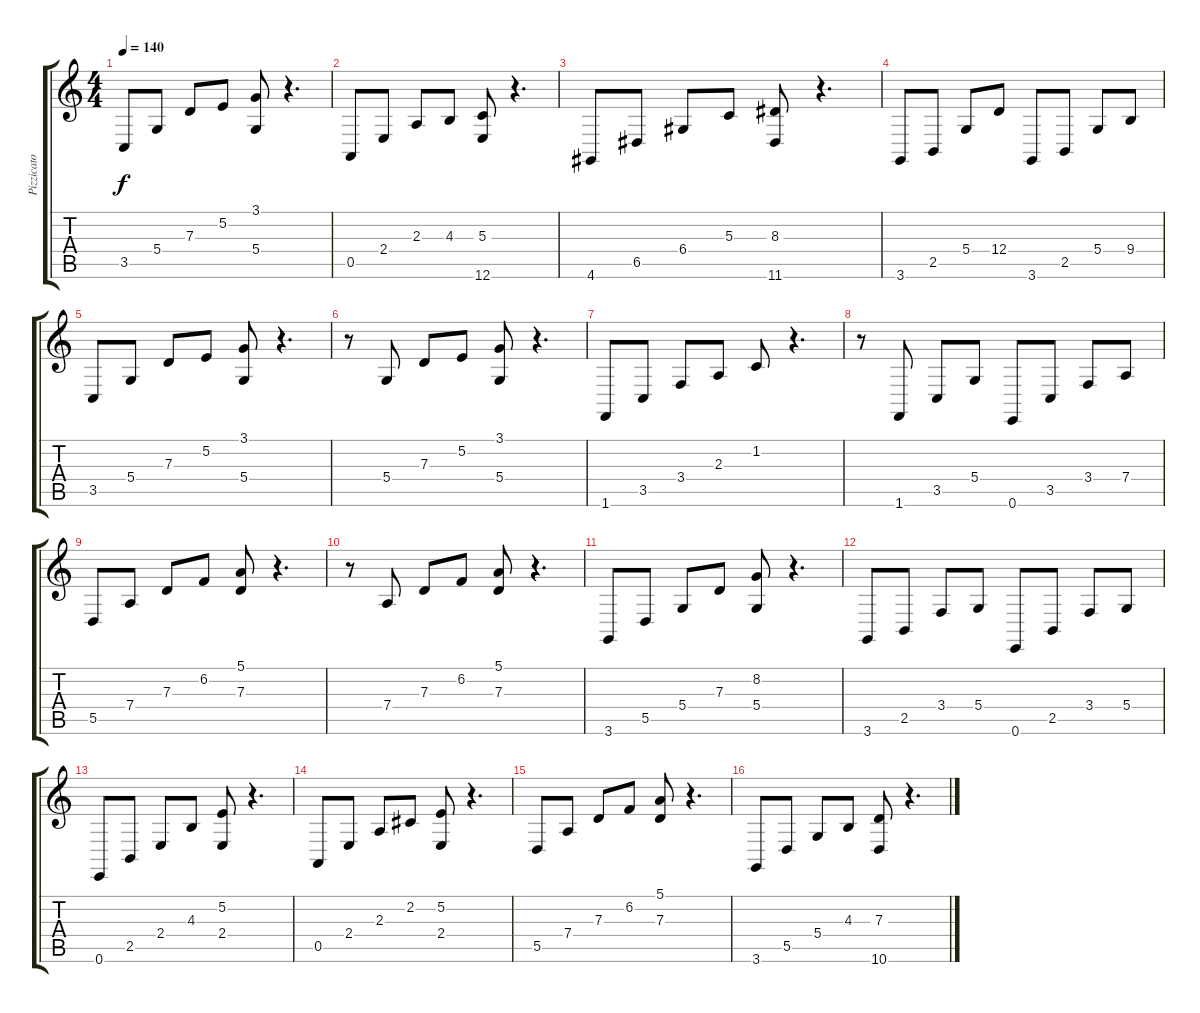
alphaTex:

\track ("Pizzicato Strings" "Pizzicato ") {instrument pizzicatostrings}
\staff {score tabs}
\tuning (E4 B3 G3 D3 A2 E2) {hide}
\ts (4 4)
\tempo 140
\clef g2
\ks c
3.5.8{dy f} 5.4.8 7.3.8 5.2.8 (3.1 5.4).8 r.4{d} |
0.5.8 2.4.8 2.3.8 4.3.8 (5.3 12.6).8 r.4{d} |
4.6.8 6.5.8 6.4.8 5.3.8 (8.3 11.6).8 r.4{d} |
3.6.8 2.5.8 5.4.8 12.4.8 3.6.8 2.5.8 5.4.8 9.4.8 |
3.5.8 5.4.8 7.3.8 5.2.8 (3.1 5.4).8 r.4{d} |
r.8 5.4.8 7.3.8 5.2.8 (3.1 5.4).8 r.4{d} |
1.6.8 3.5.8 3.4.8 2.3.8 1.2.8 r.4{d} |
r.8 1.6.8 3.5.8 5.4.8 0.6.8 3.5.8 3.4.8 7.4.8 |
5.5.8 7.4.8 7.3.8 6.2.8 (5.1 7.3).8 r.4{d} |
r.8 7.4.8 7.3.8 6.2.8 (5.1 7.3).8 r.4{d} |
3.6.8 5.5.8 5.4.8 7.3.8 (8.2 5.4).8 r.4{d} |
3.6.8 2.5.8 3.4.8 5.4.8 0.6.8 2.5.8 3.4.8 5.4.8 |
0.6.8 2.5.8 2.4.8 4.3.8 (5.2 2.4).8 r.4{d} |
0.5.8 2.4.8 2.3.8 2.2.8 (5.2 2.4).8 r.4{d} |
5.5.8 7.4.8 7.3.8 6.2.8 (5.1 7.3).8 r.4{d} |
3.6.8 5.5.8 5.4.8 4.3.8 (7.3 10.6).8 r.4{d}
